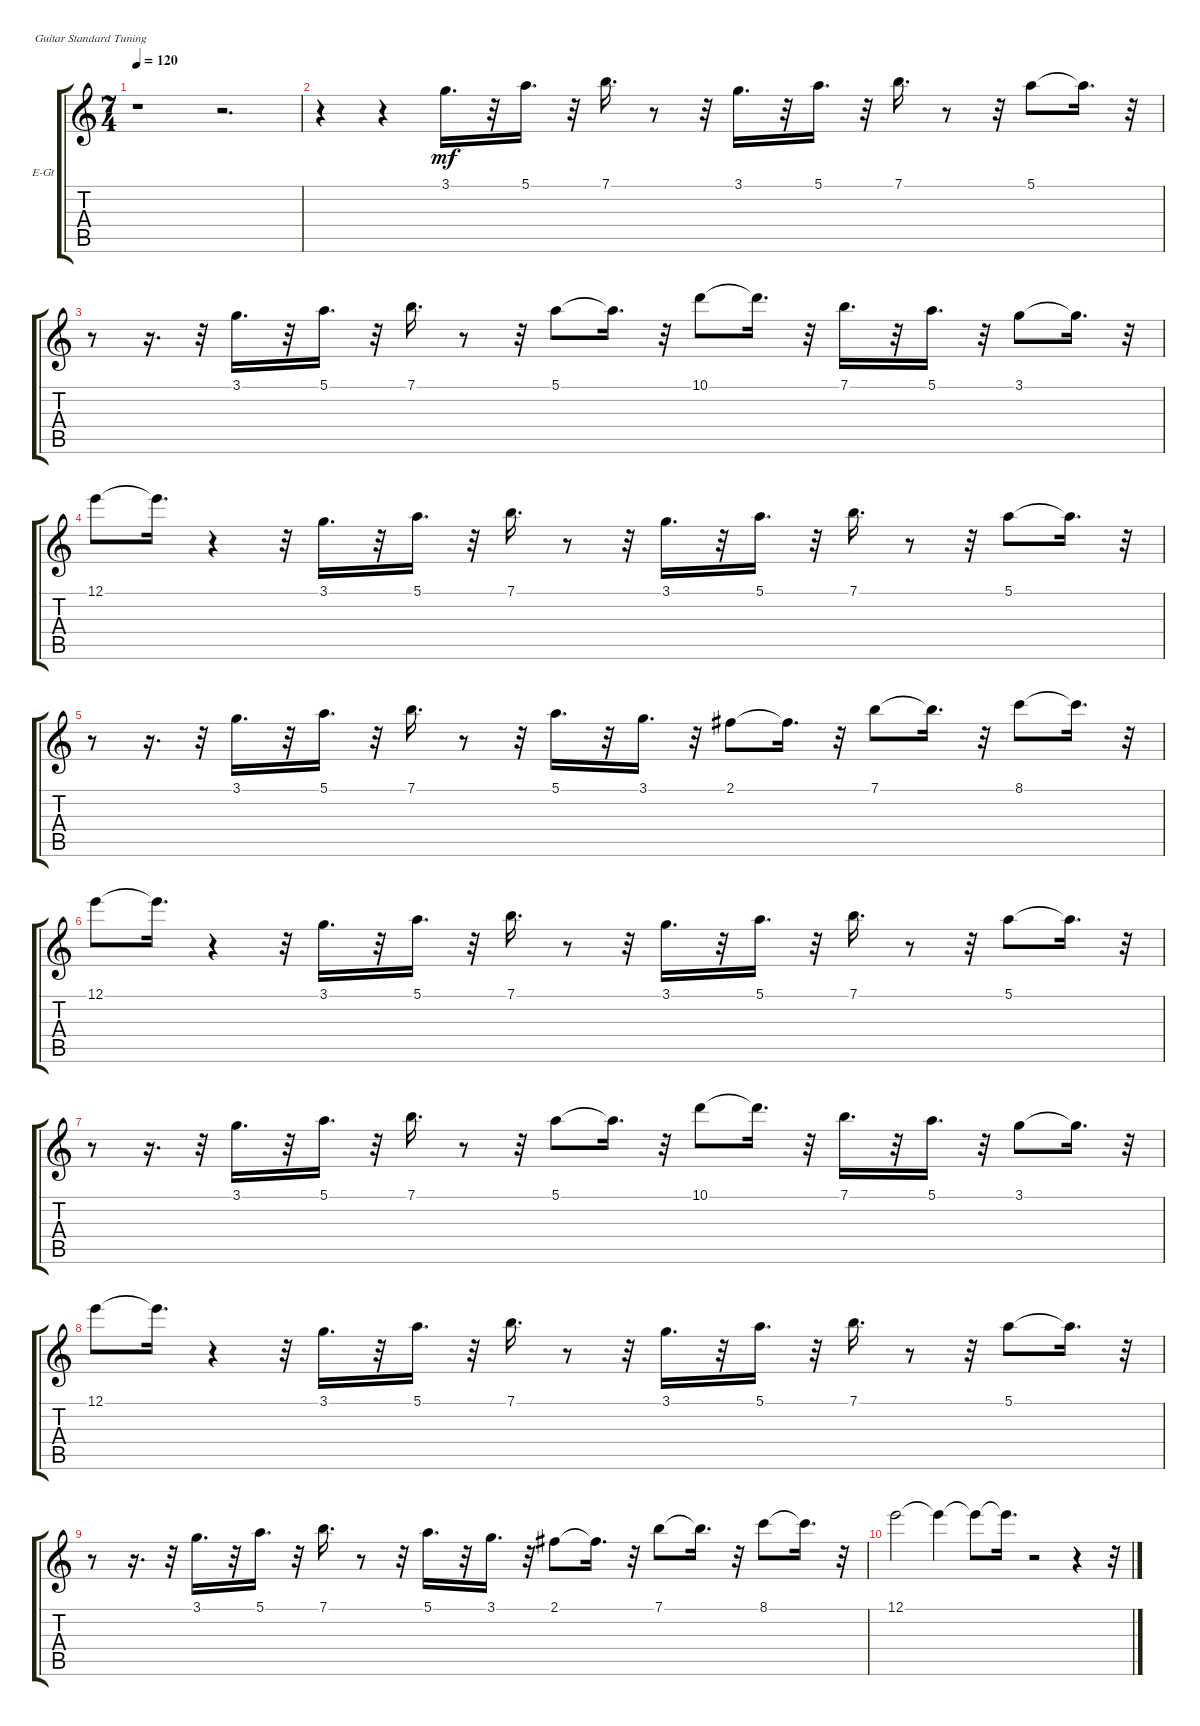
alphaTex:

\bracketExtendMode groupsimilarinstruments
\firstSystemTrackNameOrientation horizontal
\otherSystemsTrackNameOrientation horizontal
\track ("" "E-Gt") {instrument electricguitarclean}
\staff {score tabs}
\tuning (E4 B3 G3 D3 A2 E2)
\ts (7 4)
\tempo 120
\clef g2
\ks c
r.1{dy mf instrument electricguitarclean} r.2{d} |
r.4 r.4 3.1.16{d} r.32 5.1.16{d} r.32 7.1.16{d} r.8 r.32 3.1.16{d} r.32 5.1.16{d} r.32 7.1.16{d} r.8 r.32 5.1.8 5.1{t}.16{d} r.32 |
r.8 r.16{d} r.32 3.1.16{d} r.32 5.1.16{d} r.32 7.1.16{d} r.8 r.32 5.1.8 5.1{t}.16{d} r.32 10.1.8 10.1{t}.16{d} r.32 7.1.16{d} r.32 5.1.16{d} r.32 3.1.8 3.1{t}.16{d} r.32 |
12.1.8 12.1{t}.16{d} r.4 r.32 3.1.16{d} r.32 5.1.16{d} r.32 7.1.16{d} r.8 r.32 3.1.16{d} r.32 5.1.16{d} r.32 7.1.16{d} r.8 r.32 5.1.8 5.1{t}.16{d} r.32 |
r.8 r.16{d} r.32 3.1.16{d} r.32 5.1.16{d} r.32 7.1.16{d} r.8 r.32 5.1.16{d} r.32 3.1.16{d} r.32 2.1.8 2.1{t}.16{d} r.32 7.1.8 7.1{t}.16{d} r.32 8.1.8 8.1{t}.16{d} r.32 |
12.1.8 12.1{t}.16{d} r.4 r.32 3.1.16{d} r.32 5.1.16{d} r.32 7.1.16{d} r.8 r.32 3.1.16{d} r.32 5.1.16{d} r.32 7.1.16{d} r.8 r.32 5.1.8 5.1{t}.16{d} r.32 |
r.8 r.16{d} r.32 3.1.16{d} r.32 5.1.16{d} r.32 7.1.16{d} r.8 r.32 5.1.8 5.1{t}.16{d} r.32 10.1.8 10.1{t}.16{d} r.32 7.1.16{d} r.32 5.1.16{d} r.32 3.1.8 3.1{t}.16{d} r.32 |
12.1.8 12.1{t}.16{d} r.4 r.32 3.1.16{d} r.32 5.1.16{d} r.32 7.1.16{d} r.8 r.32 3.1.16{d} r.32 5.1.16{d} r.32 7.1.16{d} r.8 r.32 5.1.8 5.1{t}.16{d} r.32 |
r.8 r.16{d} r.32 3.1.16{d} r.32 5.1.16{d} r.32 7.1.16{d} r.8 r.32 5.1.16{d} r.32 3.1.16{d} r.32 2.1.8 2.1{t}.16{d} r.32 7.1.8 7.1{t}.16{d} r.32 8.1.8 8.1{t}.16{d} r.32 |
12.1.2 12.1{t}.4 12.1{t}.8 12.1{t}.16{d} r.2 r.4 r.32
